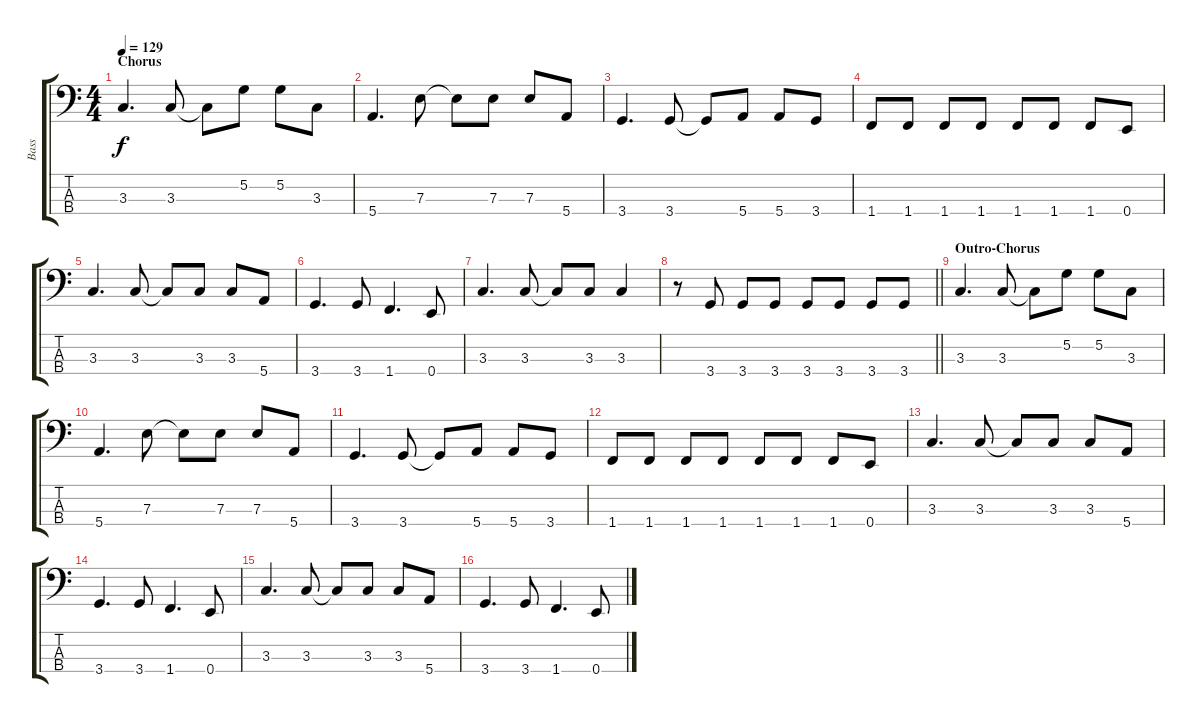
\track ("Bass" "Bass") {instrument electricbasspick}
\staff {score tabs}
\tuning (G2 D2 A1 E1) {hide}
\ts (4 4)
\section ("" "Chorus")
\tempo 129
\clef f4
\ks c
3.3.4{d dy f} 3.3.8 3.3{t}.8 5.2.8 5.2.8 3.3.8 |
5.4.4{d} 7.3.8 7.3{t}.8 7.3.8 7.3.8 5.4.8 |
3.4.4{d} 3.4.8 3.4{t}.8 5.4.8 5.4.8 3.4.8 |
1.4.8 1.4.8 1.4.8 1.4.8 1.4.8 1.4.8 1.4.8 0.4.8 |
3.3.4{d} 3.3.8 3.3{t}.8 3.3.8 3.3.8 5.4.8 |
3.4.4{d} 3.4.8 1.4.4{d} 0.4.8 |
3.3.4{d} 3.3.8 3.3{t}.8 3.3.8 3.3.4 |
\barLineRight lightlight
r.8 3.4.8 3.4.8 3.4.8 3.4.8 3.4.8 3.4.8 3.4.8 |
\section ("" "Outro-Chorus")
3.3.4{d} 3.3.8 3.3{t}.8 5.2.8 5.2.8 3.3.8 |
5.4.4{d} 7.3.8 7.3{t}.8 7.3.8 7.3.8 5.4.8 |
3.4.4{d} 3.4.8 3.4{t}.8 5.4.8 5.4.8 3.4.8 |
1.4.8 1.4.8 1.4.8 1.4.8 1.4.8 1.4.8 1.4.8 0.4.8 |
3.3.4{d} 3.3.8 3.3{t}.8 3.3.8 3.3.8 5.4.8 |
3.4.4{d} 3.4.8 1.4.4{d} 0.4.8 |
3.3.4{d} 3.3.8 3.3{t}.8 3.3.8 3.3.8 5.4.8 |
3.4.4{d} 3.4.8 1.4.4{d} 0.4.8
